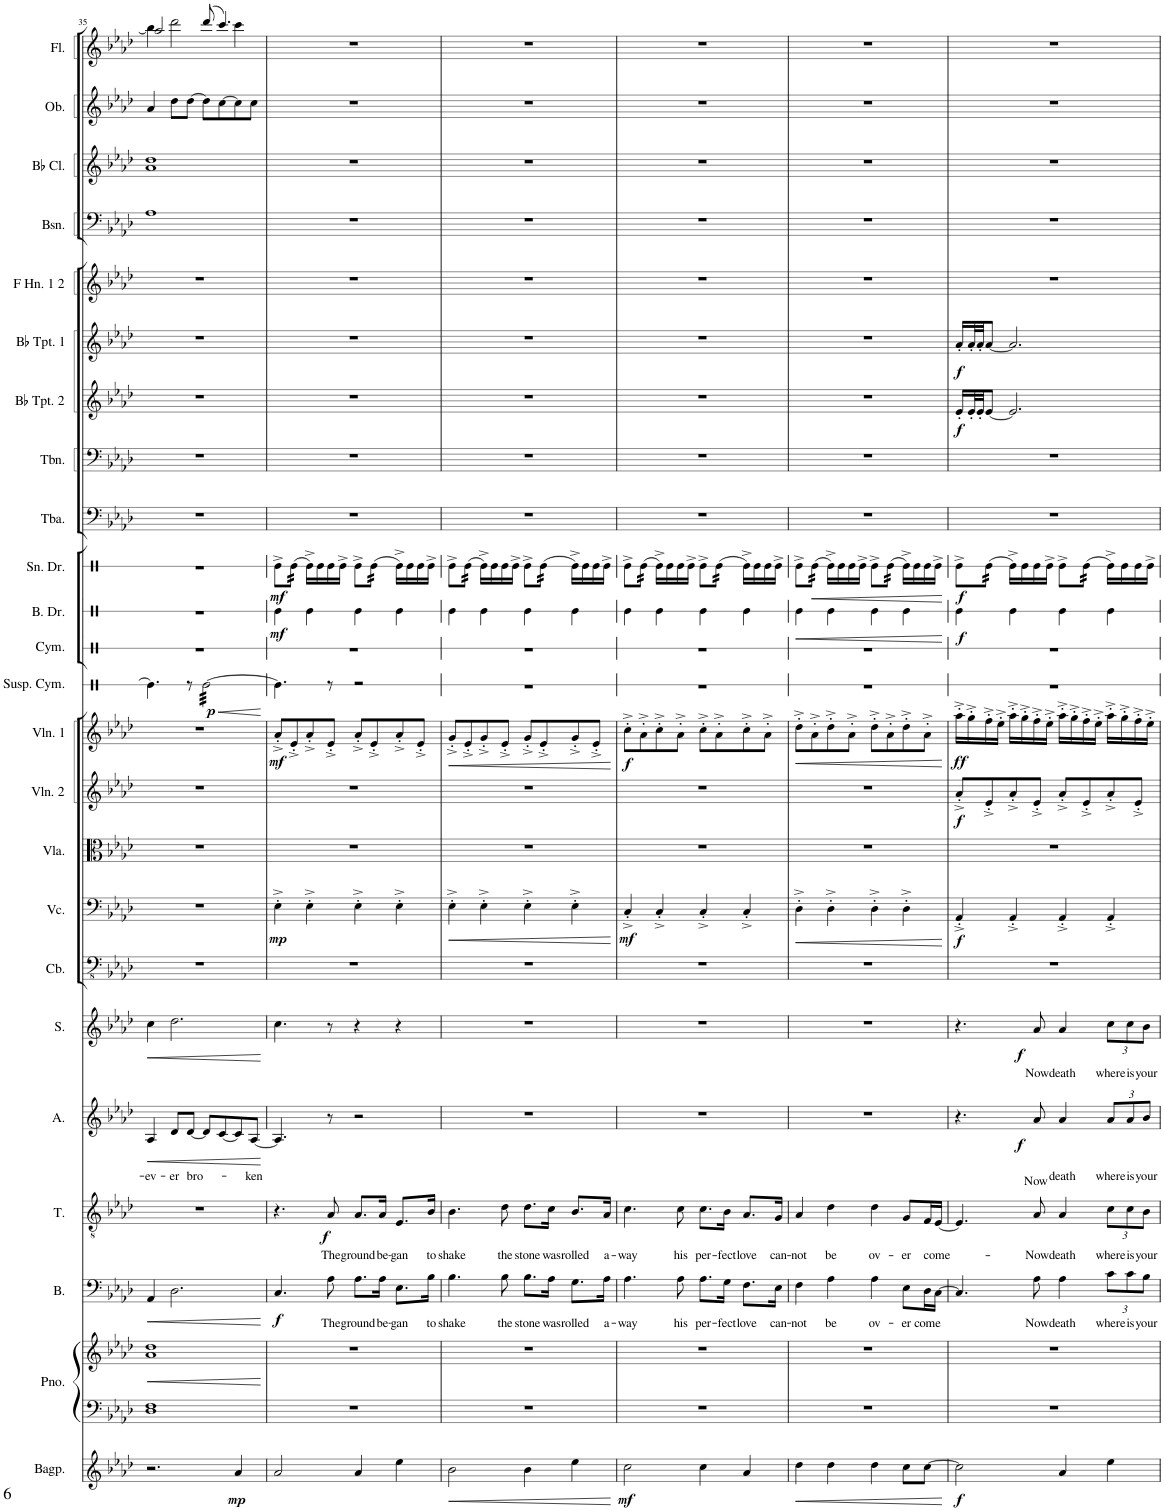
**kern	**dynam	**kern	**kern	**dynam	**kern	**text	**dynam	**kern	**text	**dynam	**kern	**text	**dynam	**kern	**text	**dynam	**kern	**kern	**dynam	**kern	**kern	**dynam	**kern	**dynam	**kern	**dynam	**kern	**kern	**dynam	**kern	**dynam	**kern	**kern	**kern	**dynam	**kern	**dynam	**kern	**kern	**kern	**kern	**kern
*part24	*part24	*part23	*part23	*part23	*part22	*part22	*part22	*part21	*part21	*part21	*part20	*part20	*part20	*part19	*part19	*part19	*part18	*part17	*part17	*part16	*part15	*part15	*part14	*part14	*part13	*part13	*part12	*part11	*part11	*part10	*part10	*part9	*part8	*part7	*part7	*part6	*part6	*part5	*part4	*part3	*part2	*part1
*staff25	*staff25	*staff24	*staff23	*staff23/24	*staff22	*staff22	*staff22	*staff21	*staff21	*staff21	*staff20	*staff20	*staff20	*staff19	*staff19	*staff19	*staff18	*staff17	*staff17	*staff16	*staff15	*staff15	*staff14	*staff14	*staff13	*staff13	*staff12	*staff11	*staff11	*staff10	*staff10	*staff9	*staff8	*staff7	*staff7	*staff6	*staff6	*staff5	*staff4	*staff3	*staff2	*staff1
*I"Bagpipe	*	*I"Piano	*	*	*I"Bass	*	*	*I"Tenor	*	*	*I"Alto	*	*	*I"Soprano	*	*	*I"Contrabass	*I"Violoncello	*	*I"Viola	*I"Violin 2	*	*I"Violin 1	*	*I"Suspended Cymbal	*	*I"Cymbal	*I"Bass Drum	*	*I"Snare Drum	*	*I"Tuba	*I"Trombone	*I"Bb Trumpet 2	*	*I"Bb Trumpet 1	*	*I"F Horn 1 &amp; 2	*I"Bassoon	*I"Bb Clarinet	*I"Oboe	*I"Flute
*I'Bagp.	*	*I'Pno.	*	*	*I'B.	*	*	*I'T.	*	*	*I'A.	*	*	*I'S.	*	*	*I'Cb.	*I'Vc.	*	*I'Vla.	*I'Vln. 2	*	*I'Vln. 1	*	*I'Susp. Cym.	*	*I'Cym.	*I'B. Dr.	*	*I'Sn. Dr.	*	*I'Tba.	*I'Tbn.	*I'Bb Tpt. 2	*	*I'Bb Tpt. 1	*	*I'F Hn. 1 2	*I'Bsn.	*I'Bb Cl.	*I'Ob.	*I'Fl.
!!LO:PB:g=z
*clefG2	*	*clefF4	*clefG2	*	*clefF4	*	*	*clefGv2	*	*	*clefG2	*	*	*clefG2	*	*	*clefFv4	*clefF4	*	*clefC3	*clefG2	*	*clefG2	*	*clefX	*	*clefX	*clefX	*	*clefX	*	*clefF4	*clefF4	*clefG2	*	*clefG2	*	*clefG2	*clefF4	*clefG2	*clefG2	*clefG2
*	*	*	*	*	*	*	*	*	*	*	*	*	*	*	*	*	*ITrd7c12	*	*	*	*	*	*	*	*	*	*	*	*	*	*	*	*	*ITrd1c2	*	*ITrd1c2	*	*ITrd4c7	*	*ITrd1c2	*	*
*k[b-e-a-d-]	*	*k[b-e-a-d-]	*k[b-e-a-d-]	*	*k[b-e-a-d-]	*	*	*k[b-e-a-d-]	*	*	*k[b-e-a-d-]	*	*	*k[b-e-a-d-]	*	*	*k[b-e-a-d-]	*k[b-e-a-d-]	*	*k[b-e-a-d-]	*k[b-e-a-d-]	*	*k[b-e-a-d-]	*	*k[]	*	*k[]	*k[]	*	*k[]	*	*k[b-e-a-d-]	*k[b-e-a-d-]	*k[b-e-a-d-]	*	*k[b-e-a-d-]	*	*k[b-e-a-d-]	*k[b-e-a-d-]	*k[b-e-a-d-]	*k[b-e-a-d-]	*k[b-e-a-d-]
*M4/4	*	*M4/4	*M4/4	*	*M4/4	*	*	*M4/4	*	*	*M4/4	*	*	*M4/4	*	*	*M4/4	*M4/4	*	*M4/4	*M4/4	*	*M4/4	*	*M4/4	*	*M4/4	*M4/4	*	*M4/4	*	*M4/4	*M4/4	*M4/4	*	*M4/4	*	*M4/4	*M4/4	*M4/4	*M4/4	*M4/4
=35	=35	=35	=35	=35	=35	=35	=35	=35	=35	=35	=35	=35	=35	=35	=35	=35	=35	=35	=35	=35	=35	=35	=35	=35	=35	=35	=35	=35	=35	=35	=35	=35	=35	=35	=35	=35	=35	=35	=35	=35	=35	=35
!	!	!	!	!LO:HP:b	!	!	!LO:HP:b	!	!	!	!	!LO:LY:b	!LO:HP:b	!	!	!LO:HP:b	!	!	!	!	!	!	!	!	!	!	!	!	!	!	!	!	!	!	!	!	!	!	!	!	!	!
*	*	*	*	*	*	*	*	*	*	*	*	*	*	*	*	*	*	*	*	*	*	*	*	*	*	*	*	*	*	*	*	*	*	*	*	*	*	*	*	*	*	*^
2.r	.	1D- 1F	1a- 1dd-	<	4AA-/	.	<	1r	.	.	4A-/	-ev-	<	4cc\	.	<	1r	1r	.	1r	1r	.	1r	.	4.Re\]	.	1r	1r	.	1r	.	1r	1r	1r	.	1r	.	1r	1A-	1a- 1dd-	4a-/	2aa-/	4bb-\]
!	!	!	!	!	!	!	!	!	!	!	!	!LO:LY:b	!	!	!	!	!	!	!	!	!	!	!	!	!	!	!	!	!	!	!	!	!	!	!	!	!	!	!	!	!	!	!
.	.	.	.	.	2.D-\	.	.	.	.	.	8d-/L	-er	.	2.dd-\	.	.	.	.	.	.	.	.	.	.	.	.	.	.	.	.	.	.	.	.	.	.	.	.	.	.	8dd-\L	.	2ddd-\
!	!	!	!	!	!	!	!	!	!	!	!	!LO:LY:b	!	!	!	!	!	!	!	!	!	!	!	!	!	!	!	!	!	!	!	!	!	!	!	!	!	!	!	!	!	!	!
.	.	.	.	.	.	.	.	.	.	.	[8d-/J	bro-	.	.	.	.	.	.	.	.	.	.	.	.	8r	.	.	.	.	.	.	.	.	.	.	.	.	.	.	.	[8dd-\J	.	.
!	!	!	!	!	!	!	!	!	!	!	!	!	!	!	!	!	!	!	!	!	!	!	!	!	!	!LO:HP:b	!	!	!	!	!	!	!	!	!	!	!	!	!	!	!	!	!
!	!	!	!	!	!	!	!	!	!	!	!	!	!	!	!	!	!	!	!	!	!	!	!	!	!	!LO:DY:n=1:b	!	!	!	!	!	!	!	!	!	!	!	!	!	!	!	!	!
*	*	*	*	*	*	*	*	*	*	*	*	*	*	*	*	*	*	*	*	*	*	*	*	*	*tremolo	*	*	*	*	*	*	*	*	*	*	*	*	*	*	*	*	*	*
.	.	.	.	.	.	.	.	.	.	.	8d-/L]	.	.	.	.	.	.	.	.	.	.	.	.	.	[32Re\LLL	< p	.	.	.	.	.	.	.	.	.	.	.	.	.	.	8dd-\L]	(8ddd-/	.
.	.	.	.	.	.	.	.	.	.	.	.	.	.	.	.	.	.	.	.	.	.	.	.	.	32Re\	.	.	.	.	.	.	.	.	.	.	.	.	.	.	.	.	.	.
.	.	.	.	.	.	.	.	.	.	.	.	.	.	.	.	.	.	.	.	.	.	.	.	.	32Re\	.	.	.	.	.	.	.	.	.	.	.	.	.	.	.	.	.	.
.	.	.	.	.	.	.	.	.	.	.	.	.	.	.	.	.	.	.	.	.	.	.	.	.	32Re\	.	.	.	.	.	.	.	.	.	.	.	.	.	.	.	.	.	.
.	.	.	.	.	.	.	.	.	.	.	[8c/	.	.	.	.	.	.	.	.	.	.	.	.	.	32Re\	.	.	.	.	.	.	.	.	.	.	.	.	.	.	.	[8cc\	4.ccc/)	.
.	.	.	.	.	.	.	.	.	.	.	.	.	.	.	.	.	.	.	.	.	.	.	.	.	32Re\	.	.	.	.	.	.	.	.	.	.	.	.	.	.	.	.	.	.
.	.	.	.	.	.	.	.	.	.	.	.	.	.	.	.	.	.	.	.	.	.	.	.	.	32Re\	.	.	.	.	.	.	.	.	.	.	.	.	.	.	.	.	.	.
.	.	.	.	.	.	.	.	.	.	.	.	.	.	.	.	.	.	.	.	.	.	.	.	.	32Re\	.	.	.	.	.	.	.	.	.	.	.	.	.	.	.	.	.	.
!	!LO:DY:b	!	!	!	!	!	!	!	!	!	!	!	!	!	!	!	!	!	!	!	!	!	!	!	!	!	!	!	!	!	!	!	!	!	!	!	!	!	!	!	!	!	!
4a-/	mp	.	.	.	.	.	.	.	.	.	8c/]	.	.	.	.	.	.	.	.	.	.	.	.	.	32Re\	.	.	.	.	.	.	.	.	.	.	.	.	.	.	.	8cc\]	.	4ccc\
.	.	.	.	.	.	.	.	.	.	.	.	.	.	.	.	.	.	.	.	.	.	.	.	.	32Re\	.	.	.	.	.	.	.	.	.	.	.	.	.	.	.	.	.	.
.	.	.	.	.	.	.	.	.	.	.	.	.	.	.	.	.	.	.	.	.	.	.	.	.	32Re\	.	.	.	.	.	.	.	.	.	.	.	.	.	.	.	.	.	.
.	.	.	.	.	.	.	.	.	.	.	.	.	.	.	.	.	.	.	.	.	.	.	.	.	32Re\	.	.	.	.	.	.	.	.	.	.	.	.	.	.	.	.	.	.
!	!	!	!	!	!	!	!	!	!	!	!	!LO:LY:b	!	!	!	!	!	!	!	!	!	!	!	!	!	!	!	!	!	!	!	!	!	!	!	!	!	!	!	!	!	!	!
.	.	.	.	.	.	.	.	.	.	.	[8A-/J	-ken	.	.	.	.	.	.	.	.	.	.	.	.	32Re\	.	.	.	.	.	.	.	.	.	.	.	.	.	.	.	8cc\J	.	.
.	.	.	.	.	.	.	.	.	.	.	.	.	.	.	.	.	.	.	.	.	.	.	.	.	32Re\	.	.	.	.	.	.	.	.	.	.	.	.	.	.	.	.	.	.
.	.	.	.	.	.	.	.	.	.	.	.	.	.	.	.	.	.	.	.	.	.	.	.	.	32Re\	.	.	.	.	.	.	.	.	.	.	.	.	.	.	.	.	.	.
.	.	.	.	.	.	.	.	.	.	.	.	.	.	.	.	.	.	.	.	.	.	.	.	.	32Re\JJJ	.	.	.	.	.	.	.	.	.	.	.	.	.	.	.	.	.	.
*	*	*	*	*	*	*	*	*	*	*	*	*	*	*	*	*	*	*	*	*	*	*	*	*	*Xtremolo	*	*	*	*	*	*	*	*	*	*	*	*	*	*	*	*	*	*
*	*	*	*	*	*	*	*	*	*	*	*	*	*	*	*	*	*	*	*	*	*	*	*	*	*	*	*	*	*	*	*	*	*	*	*	*	*	*	*	*	*	*v	*v
.	.	.	.	[	.	.	[	.	.	.	.	.	[	.	.	[	.	.	.	.	.	.	.	.	.	[	.	.	.	.	.	.	.	.	.	.	.	.	.	.	.	.
=36	=36	=36	=36	=36	=36	=36	=36	=36	=36	=36	=36	=36	=36	=36	=36	=36	=36	=36	=36	=36	=36	=36	=36	=36	=36	=36	=36	=36	=36	=36	=36	=36	=36	=36	=36	=36	=36	=36	=36	=36	=36	=36
!	!	!	!	!	!	!	!LO:DY:b	!	!	!	!	!	!	!	!	!	!	!	!LO:DY:b	!	!	!	!	!LO:DY:b	!	!	!	!	!LO:DY:b	!	!LO:DY:b	!	!	!	!	!	!	!	!	!	!	!
2a-/	.	1r	1r	.	4.C/	.	f	4.r	.	.	4.A-/]	.	.	4.cc\	.	.	1r	4E-'^\	mp	1r	1r	.	8a-'^/L	mf	4.Re\]	.	1r	4Re\	mf	8Re^\L	mf	1r	1r	1r	.	1r	.	1r	1r	1r	1r	1r
*	*	*	*	*	*	*	*	*	*	*	*	*	*	*	*	*	*	*	*	*	*	*	*	*	*	*	*	*	*	*tremolo	*	*	*	*	*	*	*	*	*	*	*	*
.	.	.	.	.	.	.	.	.	.	.	.	.	.	.	.	.	.	.	.	.	.	.	8e-'^/	.	.	.	.	.	.	(32Re\	.	.	.	.	.	.	.	.	.	.	.	.
.	.	.	.	.	.	.	.	.	.	.	.	.	.	.	.	.	.	.	.	.	.	.	.	.	.	.	.	.	.	(32Re\	.	.	.	.	.	.	.	.	.	.	.	.
.	.	.	.	.	.	.	.	.	.	.	.	.	.	.	.	.	.	.	.	.	.	.	.	.	.	.	.	.	.	(32Re\	.	.	.	.	.	.	.	.	.	.	.	.
.	.	.	.	.	.	.	.	.	.	.	.	.	.	.	.	.	.	.	.	.	.	.	.	.	.	.	.	.	.	(32Re\JJJ	.	.	.	.	.	.	.	.	.	.	.	.
*	*	*	*	*	*	*	*	*	*	*	*	*	*	*	*	*	*	*	*	*	*	*	*	*	*	*	*	*	*	*Xtremolo	*	*	*	*	*	*	*	*	*	*	*	*
.	.	.	.	.	.	.	.	.	.	.	.	.	.	.	.	.	.	4E-'^\	.	.	.	.	8a-'^/	.	.	.	.	4Re\	.	16Re^\LL)	.	.	.	.	.	.	.	.	.	.	.	.
.	.	.	.	.	.	.	.	.	.	.	.	.	.	.	.	.	.	.	.	.	.	.	.	.	.	.	.	.	.	16Re\	.	.	.	.	.	.	.	.	.	.	.	.
!	!	!	!	!	!	!LO:LY:b	!	!	!LO:LY:b	!LO:DY:b	!	!	!	!	!	!	!	!	!	!	!	!	!	!	!	!	!	!	!	!	!	!	!	!	!	!	!	!	!	!	!	!
.	.	.	.	.	8A-\	The	.	8A-/	The	f	8r	.	.	8r	.	.	.	.	.	.	.	.	8e-'^/J	.	8r	.	.	.	.	16Re\	.	.	.	.	.	.	.	.	.	.	.	.
.	.	.	.	.	.	.	.	.	.	.	.	.	.	.	.	.	.	.	.	.	.	.	.	.	.	.	.	.	.	16Re^\JJ	.	.	.	.	.	.	.	.	.	.	.	.
!	!	!	!	!	!	!LO:LY:b	!	!	!LO:LY:b	!	!	!	!	!	!	!	!	!	!	!	!	!	!	!	!	!	!	!	!	!	!	!	!	!	!	!	!	!	!	!	!	!
4a-/	.	.	.	.	8.A-\L	ground	.	8.A-/L	ground	.	2r	.	.	4r	.	.	.	4E-'^\	.	.	.	.	8a-'^/L	.	2r	.	.	4Re\	.	8Re^\L	.	.	.	.	.	.	.	.	.	.	.	.
*	*	*	*	*	*	*	*	*	*	*	*	*	*	*	*	*	*	*	*	*	*	*	*	*	*	*	*	*	*	*tremolo	*	*	*	*	*	*	*	*	*	*	*	*
.	.	.	.	.	.	.	.	.	.	.	.	.	.	.	.	.	.	.	.	.	.	.	8e-'^/	.	.	.	.	.	.	(32Re\	.	.	.	.	.	.	.	.	.	.	.	.
.	.	.	.	.	.	.	.	.	.	.	.	.	.	.	.	.	.	.	.	.	.	.	.	.	.	.	.	.	.	(32Re\	.	.	.	.	.	.	.	.	.	.	.	.
!	!	!	!	!	!	!LO:LY:b	!	!	!LO:LY:b	!	!	!	!	!	!	!	!	!	!	!	!	!	!	!	!	!	!	!	!	!	!	!	!	!	!	!	!	!	!	!	!	!
.	.	.	.	.	16A-\Jk	be-	.	16A-/Jk	be-	.	.	.	.	.	.	.	.	.	.	.	.	.	.	.	.	.	.	.	.	(32Re\	.	.	.	.	.	.	.	.	.	.	.	.
.	.	.	.	.	.	.	.	.	.	.	.	.	.	.	.	.	.	.	.	.	.	.	.	.	.	.	.	.	.	(32Re\JJJ	.	.	.	.	.	.	.	.	.	.	.	.
*	*	*	*	*	*	*	*	*	*	*	*	*	*	*	*	*	*	*	*	*	*	*	*	*	*	*	*	*	*	*Xtremolo	*	*	*	*	*	*	*	*	*	*	*	*
!	!	!	!	!	!	!LO:LY:b	!	!	!LO:LY:b	!	!	!	!	!	!	!	!	!	!	!	!	!	!	!	!	!	!	!	!	!	!	!	!	!	!	!	!	!	!	!	!	!
4ee-\	.	.	.	.	8.E-\L	-gan	.	8.E-/L	-gan	.	.	.	.	4r	.	.	.	4E-'^\	.	.	.	.	8a-'^/	.	.	.	.	4Re\	.	16Re^\LL)	.	.	.	.	.	.	.	.	.	.	.	.
.	.	.	.	.	.	.	.	.	.	.	.	.	.	.	.	.	.	.	.	.	.	.	.	.	.	.	.	.	.	16Re\	.	.	.	.	.	.	.	.	.	.	.	.
.	.	.	.	.	.	.	.	.	.	.	.	.	.	.	.	.	.	.	.	.	.	.	8e-'^/J	.	.	.	.	.	.	16Re\	.	.	.	.	.	.	.	.	.	.	.	.
!	!	!	!	!	!	!LO:LY:b	!	!	!LO:LY:b	!	!	!	!	!	!	!	!	!	!	!	!	!	!	!	!	!	!	!	!	!	!	!	!	!	!	!	!	!	!	!	!	!
.	.	.	.	.	16B-\Jk	to	.	16B-/Jk	to	.	.	.	.	.	.	.	.	.	.	.	.	.	.	.	.	.	.	.	.	16Re^\JJ	.	.	.	.	.	.	.	.	.	.	.	.
=37	=37	=37	=37	=37	=37	=37	=37	=37	=37	=37	=37	=37	=37	=37	=37	=37	=37	=37	=37	=37	=37	=37	=37	=37	=37	=37	=37	=37	=37	=37	=37	=37	=37	=37	=37	=37	=37	=37	=37	=37	=37	=37
!	!LO:HP:b	!	!	!	!	!LO:LY:b	!	!	!LO:LY:b	!	!	!	!	!	!	!	!	!	!LO:HP:b	!	!	!	!	!LO:HP:b	!	!	!	!	!	!	!	!	!	!	!	!	!	!	!	!	!	!
2b-\	<	1r	1r	.	4.B-\	shake	.	4.B-\	shake	.	1r	.	.	1r	.	.	1r	4E-'^\	<	1r	1r	.	8g'^/L	<	1r	.	1r	4Re\	.	8Re^\L	.	1r	1r	1r	.	1r	.	1r	1r	1r	1r	1r
*	*	*	*	*	*	*	*	*	*	*	*	*	*	*	*	*	*	*	*	*	*	*	*	*	*	*	*	*	*	*tremolo	*	*	*	*	*	*	*	*	*	*	*	*
.	.	.	.	.	.	.	.	.	.	.	.	.	.	.	.	.	.	.	.	.	.	.	8e-'^/	.	.	.	.	.	.	(32Re\	.	.	.	.	.	.	.	.	.	.	.	.
.	.	.	.	.	.	.	.	.	.	.	.	.	.	.	.	.	.	.	.	.	.	.	.	.	.	.	.	.	.	(32Re\	.	.	.	.	.	.	.	.	.	.	.	.
.	.	.	.	.	.	.	.	.	.	.	.	.	.	.	.	.	.	.	.	.	.	.	.	.	.	.	.	.	.	(32Re\	.	.	.	.	.	.	.	.	.	.	.	.
.	.	.	.	.	.	.	.	.	.	.	.	.	.	.	.	.	.	.	.	.	.	.	.	.	.	.	.	.	.	(32Re\JJJ	.	.	.	.	.	.	.	.	.	.	.	.
*	*	*	*	*	*	*	*	*	*	*	*	*	*	*	*	*	*	*	*	*	*	*	*	*	*	*	*	*	*	*Xtremolo	*	*	*	*	*	*	*	*	*	*	*	*
.	.	.	.	.	.	.	.	.	.	.	.	.	.	.	.	.	.	4E-'^\	.	.	.	.	8g'^/	.	.	.	.	4Re\	.	16Re^\LL)	.	.	.	.	.	.	.	.	.	.	.	.
.	.	.	.	.	.	.	.	.	.	.	.	.	.	.	.	.	.	.	.	.	.	.	.	.	.	.	.	.	.	16Re\	.	.	.	.	.	.	.	.	.	.	.	.
!	!	!	!	!	!	!LO:LY:b	!	!	!LO:LY:b	!	!	!	!	!	!	!	!	!	!	!	!	!	!	!	!	!	!	!	!	!	!	!	!	!	!	!	!	!	!	!	!	!
.	.	.	.	.	8B-\	the	.	8d-\	the	.	.	.	.	.	.	.	.	.	.	.	.	.	8e-'^/J	.	.	.	.	.	.	16Re\	.	.	.	.	.	.	.	.	.	.	.	.
.	.	.	.	.	.	.	.	.	.	.	.	.	.	.	.	.	.	.	.	.	.	.	.	.	.	.	.	.	.	16Re^\JJ	.	.	.	.	.	.	.	.	.	.	.	.
!	!	!	!	!	!	!LO:LY:b	!	!	!LO:LY:b	!	!	!	!	!	!	!	!	!	!	!	!	!	!	!	!	!	!	!	!	!	!	!	!	!	!	!	!	!	!	!	!	!
4b-\	.	.	.	.	8.B-\L	stone	.	8.d-\L	stone	.	.	.	.	.	.	.	.	4E-'^\	.	.	.	.	8g'^/L	.	.	.	.	4Re\	.	8Re^\L	.	.	.	.	.	.	.	.	.	.	.	.
*	*	*	*	*	*	*	*	*	*	*	*	*	*	*	*	*	*	*	*	*	*	*	*	*	*	*	*	*	*	*tremolo	*	*	*	*	*	*	*	*	*	*	*	*
.	.	.	.	.	.	.	.	.	.	.	.	.	.	.	.	.	.	.	.	.	.	.	8e-'^/	.	.	.	.	.	.	(32Re\	.	.	.	.	.	.	.	.	.	.	.	.
.	.	.	.	.	.	.	.	.	.	.	.	.	.	.	.	.	.	.	.	.	.	.	.	.	.	.	.	.	.	(32Re\	.	.	.	.	.	.	.	.	.	.	.	.
!	!	!	!	!	!	!LO:LY:b	!	!	!LO:LY:b	!	!	!	!	!	!	!	!	!	!	!	!	!	!	!	!	!	!	!	!	!	!	!	!	!	!	!	!	!	!	!	!	!
.	.	.	.	.	16A-\Jk	was	.	16c\Jk	was	.	.	.	.	.	.	.	.	.	.	.	.	.	.	.	.	.	.	.	.	(32Re\	.	.	.	.	.	.	.	.	.	.	.	.
.	.	.	.	.	.	.	.	.	.	.	.	.	.	.	.	.	.	.	.	.	.	.	.	.	.	.	.	.	.	(32Re\JJJ	.	.	.	.	.	.	.	.	.	.	.	.
*	*	*	*	*	*	*	*	*	*	*	*	*	*	*	*	*	*	*	*	*	*	*	*	*	*	*	*	*	*	*Xtremolo	*	*	*	*	*	*	*	*	*	*	*	*
!	!	!	!	!	!	!LO:LY:b	!	!	!LO:LY:b	!	!	!	!	!	!	!	!	!	!	!	!	!	!	!	!	!	!	!	!	!	!	!	!	!	!	!	!	!	!	!	!	!
4ee-\	.	.	.	.	8.G\L	rolled	.	8.B-/L	rolled	.	.	.	.	.	.	.	.	4E-'^\	.	.	.	.	8g'^/	.	.	.	.	4Re\	.	16Re^\LL)	.	.	.	.	.	.	.	.	.	.	.	.
.	.	.	.	.	.	.	.	.	.	.	.	.	.	.	.	.	.	.	.	.	.	.	.	.	.	.	.	.	.	16Re\	.	.	.	.	.	.	.	.	.	.	.	.
.	.	.	.	.	.	.	.	.	.	.	.	.	.	.	.	.	.	.	.	.	.	.	8e-'^/J	.	.	.	.	.	.	16Re\	.	.	.	.	.	.	.	.	.	.	.	.
!	!	!	!	!	!	!LO:LY:b	!	!	!LO:LY:b	!	!	!	!	!	!	!	!	!	!	!	!	!	!	!	!	!	!	!	!	!	!	!	!	!	!	!	!	!	!	!	!	!
.	.	.	.	.	16A-\Jk	a-	.	16A-/Jk	a-	.	.	.	.	.	.	.	.	.	.	.	.	.	.	.	.	.	.	.	.	16Re^\JJ	.	.	.	.	.	.	.	.	.	.	.	.
.	[	.	.	.	.	.	.	.	.	.	.	.	.	.	.	.	.	.	[	.	.	.	.	[	.	.	.	.	.	.	.	.	.	.	.	.	.	.	.	.	.	.
=38	=38	=38	=38	=38	=38	=38	=38	=38	=38	=38	=38	=38	=38	=38	=38	=38	=38	=38	=38	=38	=38	=38	=38	=38	=38	=38	=38	=38	=38	=38	=38	=38	=38	=38	=38	=38	=38	=38	=38	=38	=38	=38
!	!LO:DY:b	!	!	!	!	!LO:LY:b	!	!	!LO:LY:b	!	!	!	!	!	!	!	!	!	!LO:DY:b	!	!	!	!	!LO:DY:b	!	!	!	!	!	!	!	!	!	!	!	!	!	!	!	!	!	!
2cc\	mf	1r	1r	.	4.A-\	-way	.	4.c\	-way	.	1r	.	.	1r	.	.	1r	4C'^/	mf	1r	1r	.	8cc'^\L	f	1r	.	1r	4Re\	.	8Re^\L	.	1r	1r	1r	.	1r	.	1r	1r	1r	1r	1r
*	*	*	*	*	*	*	*	*	*	*	*	*	*	*	*	*	*	*	*	*	*	*	*	*	*	*	*	*	*	*tremolo	*	*	*	*	*	*	*	*	*	*	*	*
.	.	.	.	.	.	.	.	.	.	.	.	.	.	.	.	.	.	.	.	.	.	.	8a-'^\	.	.	.	.	.	.	(32Re\	.	.	.	.	.	.	.	.	.	.	.	.
.	.	.	.	.	.	.	.	.	.	.	.	.	.	.	.	.	.	.	.	.	.	.	.	.	.	.	.	.	.	(32Re\	.	.	.	.	.	.	.	.	.	.	.	.
.	.	.	.	.	.	.	.	.	.	.	.	.	.	.	.	.	.	.	.	.	.	.	.	.	.	.	.	.	.	(32Re\	.	.	.	.	.	.	.	.	.	.	.	.
.	.	.	.	.	.	.	.	.	.	.	.	.	.	.	.	.	.	.	.	.	.	.	.	.	.	.	.	.	.	(32Re\JJJ	.	.	.	.	.	.	.	.	.	.	.	.
*	*	*	*	*	*	*	*	*	*	*	*	*	*	*	*	*	*	*	*	*	*	*	*	*	*	*	*	*	*	*Xtremolo	*	*	*	*	*	*	*	*	*	*	*	*
.	.	.	.	.	.	.	.	.	.	.	.	.	.	.	.	.	.	4C'^/	.	.	.	.	8cc'^\	.	.	.	.	4Re\	.	16Re^\LL)	.	.	.	.	.	.	.	.	.	.	.	.
.	.	.	.	.	.	.	.	.	.	.	.	.	.	.	.	.	.	.	.	.	.	.	.	.	.	.	.	.	.	16Re\	.	.	.	.	.	.	.	.	.	.	.	.
!	!	!	!	!	!	!LO:LY:b	!	!	!LO:LY:b	!	!	!	!	!	!	!	!	!	!	!	!	!	!	!	!	!	!	!	!	!	!	!	!	!	!	!	!	!	!	!	!	!
.	.	.	.	.	8A-\	his	.	8c\	his	.	.	.	.	.	.	.	.	.	.	.	.	.	8a-'^\J	.	.	.	.	.	.	16Re\	.	.	.	.	.	.	.	.	.	.	.	.
.	.	.	.	.	.	.	.	.	.	.	.	.	.	.	.	.	.	.	.	.	.	.	.	.	.	.	.	.	.	16Re^\JJ	.	.	.	.	.	.	.	.	.	.	.	.
!	!	!	!	!	!	!LO:LY:b	!	!	!LO:LY:b	!	!	!	!	!	!	!	!	!	!	!	!	!	!	!	!	!	!	!	!	!	!	!	!	!	!	!	!	!	!	!	!	!
4cc\	.	.	.	.	8.A-\L	per-	.	8.c\L	per-	.	.	.	.	.	.	.	.	4C'^/	.	.	.	.	8cc'^\L	.	.	.	.	4Re\	.	8Re^\L	.	.	.	.	.	.	.	.	.	.	.	.
*	*	*	*	*	*	*	*	*	*	*	*	*	*	*	*	*	*	*	*	*	*	*	*	*	*	*	*	*	*	*tremolo	*	*	*	*	*	*	*	*	*	*	*	*
.	.	.	.	.	.	.	.	.	.	.	.	.	.	.	.	.	.	.	.	.	.	.	8a-'^\	.	.	.	.	.	.	(32Re\	.	.	.	.	.	.	.	.	.	.	.	.
.	.	.	.	.	.	.	.	.	.	.	.	.	.	.	.	.	.	.	.	.	.	.	.	.	.	.	.	.	.	(32Re\	.	.	.	.	.	.	.	.	.	.	.	.
!	!	!	!	!	!	!LO:LY:b	!	!	!LO:LY:b	!	!	!	!	!	!	!	!	!	!	!	!	!	!	!	!	!	!	!	!	!	!	!	!	!	!	!	!	!	!	!	!	!
.	.	.	.	.	16G\Jk	-fect	.	16B-\Jk	-fect	.	.	.	.	.	.	.	.	.	.	.	.	.	.	.	.	.	.	.	.	(32Re\	.	.	.	.	.	.	.	.	.	.	.	.
.	.	.	.	.	.	.	.	.	.	.	.	.	.	.	.	.	.	.	.	.	.	.	.	.	.	.	.	.	.	(32Re\JJJ	.	.	.	.	.	.	.	.	.	.	.	.
*	*	*	*	*	*	*	*	*	*	*	*	*	*	*	*	*	*	*	*	*	*	*	*	*	*	*	*	*	*	*Xtremolo	*	*	*	*	*	*	*	*	*	*	*	*
!	!	!	!	!	!	!LO:LY:b	!	!	!LO:LY:b	!	!	!	!	!	!	!	!	!	!	!	!	!	!	!	!	!	!	!	!	!	!	!	!	!	!	!	!	!	!	!	!	!
4a-/	.	.	.	.	8.F\L	love	.	8.A-/L	love	.	.	.	.	.	.	.	.	4C'^/	.	.	.	.	8cc'^\	.	.	.	.	4Re\	.	16Re^\LL)	.	.	.	.	.	.	.	.	.	.	.	.
.	.	.	.	.	.	.	.	.	.	.	.	.	.	.	.	.	.	.	.	.	.	.	.	.	.	.	.	.	.	16Re\	.	.	.	.	.	.	.	.	.	.	.	.
.	.	.	.	.	.	.	.	.	.	.	.	.	.	.	.	.	.	.	.	.	.	.	8a-'^\J	.	.	.	.	.	.	16Re\	.	.	.	.	.	.	.	.	.	.	.	.
!	!	!	!	!	!	!LO:LY:b	!	!	!LO:LY:b	!	!	!	!	!	!	!	!	!	!	!	!	!	!	!	!	!	!	!	!	!	!	!	!	!	!	!	!	!	!	!	!	!
.	.	.	.	.	16E-\Jk	can-	.	16G/Jk	can-	.	.	.	.	.	.	.	.	.	.	.	.	.	.	.	.	.	.	.	.	16Re^\JJ	.	.	.	.	.	.	.	.	.	.	.	.
=39	=39	=39	=39	=39	=39	=39	=39	=39	=39	=39	=39	=39	=39	=39	=39	=39	=39	=39	=39	=39	=39	=39	=39	=39	=39	=39	=39	=39	=39	=39	=39	=39	=39	=39	=39	=39	=39	=39	=39	=39	=39	=39
!	!LO:HP:b	!	!	!	!	!LO:LY:b	!	!	!LO:LY:b	!	!	!	!	!	!	!	!	!	!LO:HP:b	!	!	!	!	!LO:HP:b	!	!	!	!	!LO:HP:b	!	!	!	!	!	!	!	!	!	!	!	!	!
4dd-\	<	1r	1r	.	4F\	-not	.	4A-/	-not	.	1r	.	.	1r	.	.	1r	4D-'^\	<	1r	1r	.	8dd-'^\L	<	1r	.	1r	4Re\	<	8Re^\L	.	1r	1r	1r	.	1r	.	1r	1r	1r	1r	1r
!	!	!	!	!	!	!	!	!	!	!	!	!	!	!	!	!	!	!	!	!	!	!	!	!	!	!	!	!	!	!	!LO:HP:b	!	!	!	!	!	!	!	!	!	!	!
*	*	*	*	*	*	*	*	*	*	*	*	*	*	*	*	*	*	*	*	*	*	*	*	*	*	*	*	*	*	*tremolo	*	*	*	*	*	*	*	*	*	*	*	*
.	.	.	.	.	.	.	.	.	.	.	.	.	.	.	.	.	.	.	.	.	.	.	8a-'^\	.	.	.	.	.	.	(32Re\	<	.	.	.	.	.	.	.	.	.	.	.
.	.	.	.	.	.	.	.	.	.	.	.	.	.	.	.	.	.	.	.	.	.	.	.	.	.	.	.	.	.	(32Re\	.	.	.	.	.	.	.	.	.	.	.	.
.	.	.	.	.	.	.	.	.	.	.	.	.	.	.	.	.	.	.	.	.	.	.	.	.	.	.	.	.	.	(32Re\	.	.	.	.	.	.	.	.	.	.	.	.
.	.	.	.	.	.	.	.	.	.	.	.	.	.	.	.	.	.	.	.	.	.	.	.	.	.	.	.	.	.	(32Re\JJJ	.	.	.	.	.	.	.	.	.	.	.	.
*	*	*	*	*	*	*	*	*	*	*	*	*	*	*	*	*	*	*	*	*	*	*	*	*	*	*	*	*	*	*Xtremolo	*	*	*	*	*	*	*	*	*	*	*	*
!	!	!	!	!	!	!LO:LY:b	!	!	!LO:LY:b	!	!	!	!	!	!	!	!	!	!	!	!	!	!	!	!	!	!	!	!	!	!	!	!	!	!	!	!	!	!	!	!	!
4dd-\	.	.	.	.	4A-\	be	.	4d-\	be	.	.	.	.	.	.	.	.	4D-'^\	.	.	.	.	8dd-'^\	.	.	.	.	4Re\	.	16Re^\LL)	.	.	.	.	.	.	.	.	.	.	.	.
.	.	.	.	.	.	.	.	.	.	.	.	.	.	.	.	.	.	.	.	.	.	.	.	.	.	.	.	.	.	16Re\	.	.	.	.	.	.	.	.	.	.	.	.
.	.	.	.	.	.	.	.	.	.	.	.	.	.	.	.	.	.	.	.	.	.	.	8a-'^\J	.	.	.	.	.	.	16Re\	.	.	.	.	.	.	.	.	.	.	.	.
.	.	.	.	.	.	.	.	.	.	.	.	.	.	.	.	.	.	.	.	.	.	.	.	.	.	.	.	.	.	16Re^\JJ	.	.	.	.	.	.	.	.	.	.	.	.
!	!	!	!	!	!	!LO:LY:b	!	!	!LO:LY:b	!	!	!	!	!	!	!	!	!	!	!	!	!	!	!	!	!	!	!	!	!	!	!	!	!	!	!	!	!	!	!	!	!
4dd-\	.	.	.	.	4A-\	ov-	.	4d-\	ov-	.	.	.	.	.	.	.	.	4D-'^\	.	.	.	.	8dd-'^\L	.	.	.	.	4Re\	.	8Re^\L	.	.	.	.	.	.	.	.	.	.	.	.
*	*	*	*	*	*	*	*	*	*	*	*	*	*	*	*	*	*	*	*	*	*	*	*	*	*	*	*	*	*	*tremolo	*	*	*	*	*	*	*	*	*	*	*	*
.	.	.	.	.	.	.	.	.	.	.	.	.	.	.	.	.	.	.	.	.	.	.	8a-'^\	.	.	.	.	.	.	(32Re\	.	.	.	.	.	.	.	.	.	.	.	.
.	.	.	.	.	.	.	.	.	.	.	.	.	.	.	.	.	.	.	.	.	.	.	.	.	.	.	.	.	.	(32Re\	.	.	.	.	.	.	.	.	.	.	.	.
.	.	.	.	.	.	.	.	.	.	.	.	.	.	.	.	.	.	.	.	.	.	.	.	.	.	.	.	.	.	(32Re\	.	.	.	.	.	.	.	.	.	.	.	.
.	.	.	.	.	.	.	.	.	.	.	.	.	.	.	.	.	.	.	.	.	.	.	.	.	.	.	.	.	.	(32Re\JJJ	.	.	.	.	.	.	.	.	.	.	.	.
*	*	*	*	*	*	*	*	*	*	*	*	*	*	*	*	*	*	*	*	*	*	*	*	*	*	*	*	*	*	*Xtremolo	*	*	*	*	*	*	*	*	*	*	*	*
!	!	!	!	!	!	!LO:LY:b	!	!	!LO:LY:b	!	!	!	!	!	!	!	!	!	!	!	!	!	!	!	!	!	!	!	!	!	!	!	!	!	!	!	!	!	!	!	!	!
8cc\L	.	.	.	.	8E-\L	-er	.	8G/L	-er	.	.	.	.	.	.	.	.	4D-'^\	.	.	.	.	8dd-'^\	.	.	.	.	4Re\	.	16Re^\LL)	.	.	.	.	.	.	.	.	.	.	.	.
.	.	.	.	.	.	.	.	.	.	.	.	.	.	.	.	.	.	.	.	.	.	.	.	.	.	.	.	.	.	16Re\	.	.	.	.	.	.	.	.	.	.	.	.
!	!	!	!	!	!	!LO:LY:b	!	!	!LO:LY:b	!	!	!	!	!	!	!	!	!	!	!	!	!	!	!	!	!	!	!	!	!	!	!	!	!	!	!	!	!	!	!	!	!
[8cc\J	.	.	.	.	16D-\L	come	.	16F/L	come-	.	.	.	.	.	.	.	.	.	.	.	.	.	8a-'^\J	.	.	.	.	.	.	16Re\	.	.	.	.	.	.	.	.	.	.	.	.
.	.	.	.	.	[16C\JJ	.	.	[16E-/JJ	.	.	.	.	.	.	.	.	.	.	.	.	.	.	.	.	.	.	.	.	.	16Re^\JJ	.	.	.	.	.	.	.	.	.	.	.	.
.	[	.	.	.	.	.	.	.	.	.	.	.	.	.	.	.	.	.	[	.	.	.	.	[	.	.	.	.	[	.	[	.	.	.	.	.	.	.	.	.	.	.
=40	=40	=40	=40	=40	=40	=40	=40	=40	=40	=40	=40	=40	=40	=40	=40	=40	=40	=40	=40	=40	=40	=40	=40	=40	=40	=40	=40	=40	=40	=40	=40	=40	=40	=40	=40	=40	=40	=40	=40	=40	=40	=40
!	!LO:DY:b	!	!	!	!	!	!	!	!	!	!	!	!	!	!	!	!	!	!LO:DY:b	!	!	!LO:DY:b	!	!LO:DY:b	!	!	!	!	!LO:DY:b	!	!LO:DY:b	!	!	!	!LO:DY:b	!	!LO:DY:b	!	!	!	!	!
2cc\]	f	1r	1r	.	4.C/]	.	.	4.E-/]	.	.	4.r	.	.	4.r	.	.	1r	4AA-'^/	f	1r	8a-'^/L	f	16aa-'^\LL	ff	1r	.	1r	4Re\	f	8Re^\L	f	1r	1r	16e-'/LL	f	16a-'/LL	f	1r	1r	1r	1r	1r
.	.	.	.	.	.	.	.	.	.	.	.	.	.	.	.	.	.	.	.	.	.	.	16gg'^\	.	.	.	.	.	.	.	.	.	.	32e-'/L	.	32a-'/L	.	.	.	.	.	.
.	.	.	.	.	.	.	.	.	.	.	.	.	.	.	.	.	.	.	.	.	.	.	.	.	.	.	.	.	.	.	.	.	.	32e-'/JJ	.	32a-'/JJ	.	.	.	.	.	.
*	*	*	*	*	*	*	*	*	*	*	*	*	*	*	*	*	*	*	*	*	*	*	*	*	*	*	*	*	*	*tremolo	*	*	*	*	*	*	*	*	*	*	*	*
.	.	.	.	.	.	.	.	.	.	.	.	.	.	.	.	.	.	.	.	.	8e-'^/	.	16ff'^\	.	.	.	.	.	.	(32Re\	.	.	.	[8e-/J	.	[8a-/J	.	.	.	.	.	.
.	.	.	.	.	.	.	.	.	.	.	.	.	.	.	.	.	.	.	.	.	.	.	.	.	.	.	.	.	.	(32Re\	.	.	.	.	.	.	.	.	.	.	.	.
.	.	.	.	.	.	.	.	.	.	.	.	.	.	.	.	.	.	.	.	.	.	.	16ee-'^\JJ	.	.	.	.	.	.	(32Re\	.	.	.	.	.	.	.	.	.	.	.	.
.	.	.	.	.	.	.	.	.	.	.	.	.	.	.	.	.	.	.	.	.	.	.	.	.	.	.	.	.	.	(32Re\JJJ	.	.	.	.	.	.	.	.	.	.	.	.
*	*	*	*	*	*	*	*	*	*	*	*	*	*	*	*	*	*	*	*	*	*	*	*	*	*	*	*	*	*	*Xtremolo	*	*	*	*	*	*	*	*	*	*	*	*
.	.	.	.	.	.	.	.	.	.	.	.	.	.	.	.	.	.	4AA-'^/	.	.	8a-'^/	.	16aa-'^\LL	.	.	.	.	4Re\	.	16Re^\LL)	.	.	.	2.e-/]	.	2.a-/]	.	.	.	.	.	.
.	.	.	.	.	.	.	.	.	.	.	.	.	.	.	.	.	.	.	.	.	.	.	16gg'^\	.	.	.	.	.	.	16Re\	.	.	.	.	.	.	.	.	.	.	.	.
!	!	!	!	!	!	!LO:LY:b	!	!	!LO:LY:b	!	!	!LO:LY:b	!LO:DY:b	!	!LO:LY:b	!LO:DY:b	!	!	!	!	!	!	!	!	!	!	!	!	!	!	!	!	!	!	!	!	!	!	!	!	!	!
.	.	.	.	.	8A-\	Now	.	8A-/	-Now	.	8a-/	Now	f	8a-/	Now	f	.	.	.	.	8e-'^/J	.	16ff'^\	.	.	.	.	.	.	16Re\	.	.	.	.	.	.	.	.	.	.	.	.
.	.	.	.	.	.	.	.	.	.	.	.	.	.	.	.	.	.	.	.	.	.	.	16ee-'^\JJ	.	.	.	.	.	.	16Re^\JJ	.	.	.	.	.	.	.	.	.	.	.	.
!	!	!	!	!	!	!LO:LY:b	!	!	!LO:LY:b	!	!	!LO:LY:b	!	!	!LO:LY:b	!	!	!	!	!	!	!	!	!	!	!	!	!	!	!	!	!	!	!	!	!	!	!	!	!	!	!
4a-/	.	.	.	.	4A-\	death	.	4A-/	death	.	4a-/	death	.	4a-/	death	.	.	4AA-'^/	.	.	8a-'^/L	.	16aa-'^\LL	.	.	.	.	4Re\	.	8Re^\L	.	.	.	.	.	.	.	.	.	.	.	.
.	.	.	.	.	.	.	.	.	.	.	.	.	.	.	.	.	.	.	.	.	.	.	16gg'^\	.	.	.	.	.	.	.	.	.	.	.	.	.	.	.	.	.	.	.
*	*	*	*	*	*	*	*	*	*	*	*	*	*	*	*	*	*	*	*	*	*	*	*	*	*	*	*	*	*	*tremolo	*	*	*	*	*	*	*	*	*	*	*	*
.	.	.	.	.	.	.	.	.	.	.	.	.	.	.	.	.	.	.	.	.	8e-'^/	.	16ff'^\	.	.	.	.	.	.	(32Re\	.	.	.	.	.	.	.	.	.	.	.	.
.	.	.	.	.	.	.	.	.	.	.	.	.	.	.	.	.	.	.	.	.	.	.	.	.	.	.	.	.	.	(32Re\	.	.	.	.	.	.	.	.	.	.	.	.
.	.	.	.	.	.	.	.	.	.	.	.	.	.	.	.	.	.	.	.	.	.	.	16ee-'^\JJ	.	.	.	.	.	.	(32Re\	.	.	.	.	.	.	.	.	.	.	.	.
.	.	.	.	.	.	.	.	.	.	.	.	.	.	.	.	.	.	.	.	.	.	.	.	.	.	.	.	.	.	(32Re\JJJ	.	.	.	.	.	.	.	.	.	.	.	.
*	*	*	*	*	*	*	*	*	*	*	*	*	*	*	*	*	*	*	*	*	*	*	*	*	*	*	*	*	*	*Xtremolo	*	*	*	*	*	*	*	*	*	*	*	*
*	*	*	*	*	*Xbrackettup	*	*	*	*	*	*	*	*	*	*	*	*	*	*	*	*	*	*	*	*	*	*	*	*	*	*	*	*	*	*	*	*	*	*	*	*	*
!	!	!	!	!	!	!LO:LY:b	!	!	!	!	!	!	!	!	!	!	!	!	!	!	!	!	!	!	!	!	!	!	!	!	!	!	!	!	!	!	!	!	!	!	!	!
*	*	*	*	*	*	*	*	*Xbrackettup	*	*	*	*	*	*	*	*	*	*	*	*	*	*	*	*	*	*	*	*	*	*	*	*	*	*	*	*	*	*	*	*	*	*
!	!	!	!	!	!	!	!	!	!LO:LY:b	!	!	!	!	!	!	!	!	!	!	!	!	!	!	!	!	!	!	!	!	!	!	!	!	!	!	!	!	!	!	!	!	!
*	*	*	*	*	*	*	*	*	*	*	*Xbrackettup	*	*	*	*	*	*	*	*	*	*	*	*	*	*	*	*	*	*	*	*	*	*	*	*	*	*	*	*	*	*	*
!	!	!	!	!	!	!	!	!	!	!	!	!LO:LY:b	!	!	!	!	!	!	!	!	!	!	!	!	!	!	!	!	!	!	!	!	!	!	!	!	!	!	!	!	!	!
*	*	*	*	*	*	*	*	*	*	*	*	*	*	*Xbrackettup	*	*	*	*	*	*	*	*	*	*	*	*	*	*	*	*	*	*	*	*	*	*	*	*	*	*	*	*
!	!	!	!	!	!	!	!	!	!	!	!	!	!	!	!LO:LY:b	!	!	!	!	!	!	!	!	!	!	!	!	!	!	!	!	!	!	!	!	!	!	!	!	!	!	!
4ee-\	.	.	.	.	12c\L	where	.	12c\L	where	.	12a-/L	where	.	12cc\L	where	.	.	4AA-'^/	.	.	8a-'^/	.	16aa-'^\LL	.	.	.	.	4Re\	.	16Re^\LL)	.	.	.	.	.	.	.	.	.	.	.	.
.	.	.	.	.	.	.	.	.	.	.	.	.	.	.	.	.	.	.	.	.	.	.	16gg'^\	.	.	.	.	.	.	16Re\	.	.	.	.	.	.	.	.	.	.	.	.
!	!	!	!	!	!	!LO:LY:b	!	!	!LO:LY:b	!	!	!LO:LY:b	!	!	!LO:LY:b	!	!	!	!	!	!	!	!	!	!	!	!	!	!	!	!	!	!	!	!	!	!	!	!	!	!	!
.	.	.	.	.	12c\	is	.	12c\	is	.	12a-/	is	.	12cc\	is	.	.	.	.	.	.	.	.	.	.	.	.	.	.	.	.	.	.	.	.	.	.	.	.	.	.	.
.	.	.	.	.	.	.	.	.	.	.	.	.	.	.	.	.	.	.	.	.	8e-'^/J	.	16ff'^\	.	.	.	.	.	.	16Re\	.	.	.	.	.	.	.	.	.	.	.	.
!	!	!	!	!	!	!LO:LY:b	!	!	!LO:LY:b	!	!	!LO:LY:b	!	!	!LO:LY:b	!	!	!	!	!	!	!	!	!	!	!	!	!	!	!	!	!	!	!	!	!	!	!	!	!	!	!
.	.	.	.	.	12B-\J	your	.	12B-\J	your	.	12b-/J	your	.	12b-\J	your	.	.	.	.	.	.	.	.	.	.	.	.	.	.	.	.	.	.	.	.	.	.	.	.	.	.	.
.	.	.	.	.	.	.	.	.	.	.	.	.	.	.	.	.	.	.	.	.	.	.	16ee-'^\JJ	.	.	.	.	.	.	16Re^\JJ	.	.	.	.	.	.	.	.	.	.	.	.
=	=	=	=	=	=	=	=	=	=	=	=	=	=	=	=	=	=	=	=	=	=	=	=	=	=	=	=	=	=	=	=	=	=	=	=	=	=	=	=	=	=	=
*-	*-	*-	*-	*-	*-	*-	*-	*-	*-	*-	*-	*-	*-	*-	*-	*-	*-	*-	*-	*-	*-	*-	*-	*-	*-	*-	*-	*-	*-	*-	*-	*-	*-	*-	*-	*-	*-	*-	*-	*-	*-	*-
